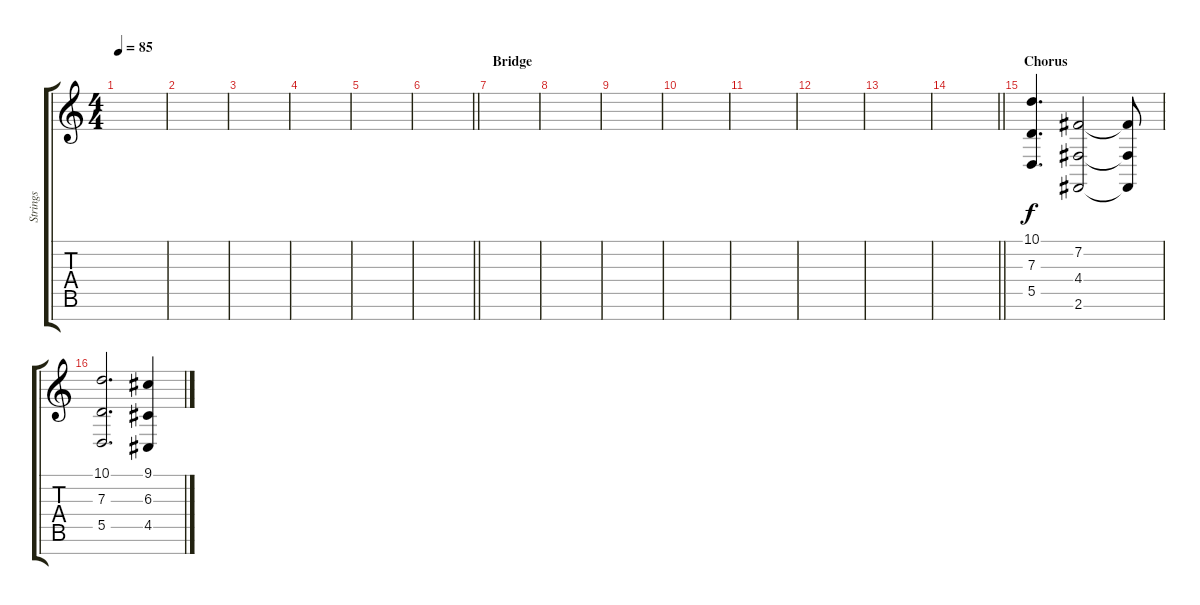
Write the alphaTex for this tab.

\track ("Strings" "Strings") {instrument stringensemble1}
\staff {score tabs}
\tuning (E4 B3 G3 D3 A2 E2 B1) {hide}
\ts (4 4)
\tempo 85
\clef g2
\ks c
|
|
|
|
|
\barLineRight lightlight
|
\section ("" "Bridge")
|
|
|
|
|
|
|
\barLineRight lightlight
|
\section ("" "Chorus")
(10.1 7.3 5.5).4{d volume 11} (7.2 4.4 2.6).2 (7.2{t} 4.4{t} 2.6{t}).8 |
(10.1 7.3 5.5).2{d} (9.1 6.3 4.5).4
